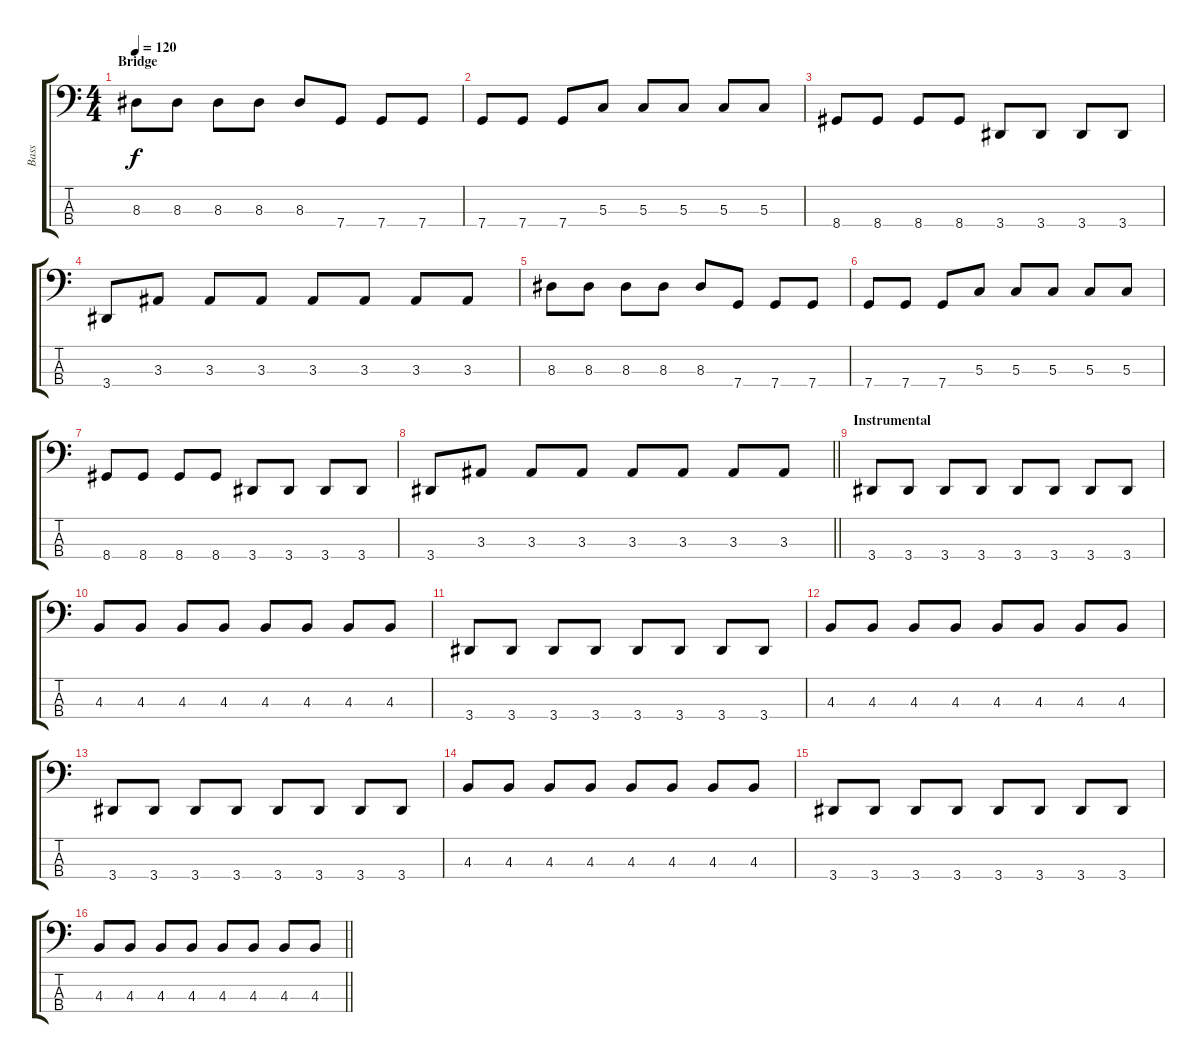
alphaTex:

\track ("Bass" "Bass") {instrument electricbassfinger}
\staff {score tabs}
\tuning (F2 C2 G1 C1) {hide}
\ts (4 4)
\section ("" "Bridge")
\tempo 120
\clef f4
\ks c
8.3.8{dy f} 8.3.8 8.3.8 8.3.8 8.3.8 7.4.8 7.4.8 7.4.8 |
7.4.8 7.4.8 7.4.8 5.3.8 5.3.8 5.3.8 5.3.8 5.3.8 |
8.4.8 8.4.8 8.4.8 8.4.8 3.4.8 3.4.8 3.4.8 3.4.8 |
3.4.8 3.3.8 3.3.8 3.3.8 3.3.8 3.3.8 3.3.8 3.3.8 |
8.3.8 8.3.8 8.3.8 8.3.8 8.3.8 7.4.8 7.4.8 7.4.8 |
7.4.8 7.4.8 7.4.8 5.3.8 5.3.8 5.3.8 5.3.8 5.3.8 |
8.4.8 8.4.8 8.4.8 8.4.8 3.4.8 3.4.8 3.4.8 3.4.8 |
\barLineRight lightlight
3.4.8 3.3.8 3.3.8 3.3.8 3.3.8 3.3.8 3.3.8 3.3.8 |
\section ("" "Instrumental")
3.4.8 3.4.8 3.4.8 3.4.8 3.4.8 3.4.8 3.4.8 3.4.8 |
4.3.8 4.3.8 4.3.8 4.3.8 4.3.8 4.3.8 4.3.8 4.3.8 |
3.4.8 3.4.8 3.4.8 3.4.8 3.4.8 3.4.8 3.4.8 3.4.8 |
4.3.8 4.3.8 4.3.8 4.3.8 4.3.8 4.3.8 4.3.8 4.3.8 |
3.4.8 3.4.8 3.4.8 3.4.8 3.4.8 3.4.8 3.4.8 3.4.8 |
4.3.8 4.3.8 4.3.8 4.3.8 4.3.8 4.3.8 4.3.8 4.3.8 |
3.4.8 3.4.8 3.4.8 3.4.8 3.4.8 3.4.8 3.4.8 3.4.8 |
\barLineRight lightlight
4.3.8 4.3.8 4.3.8 4.3.8 4.3.8 4.3.8 4.3.8 4.3.8
